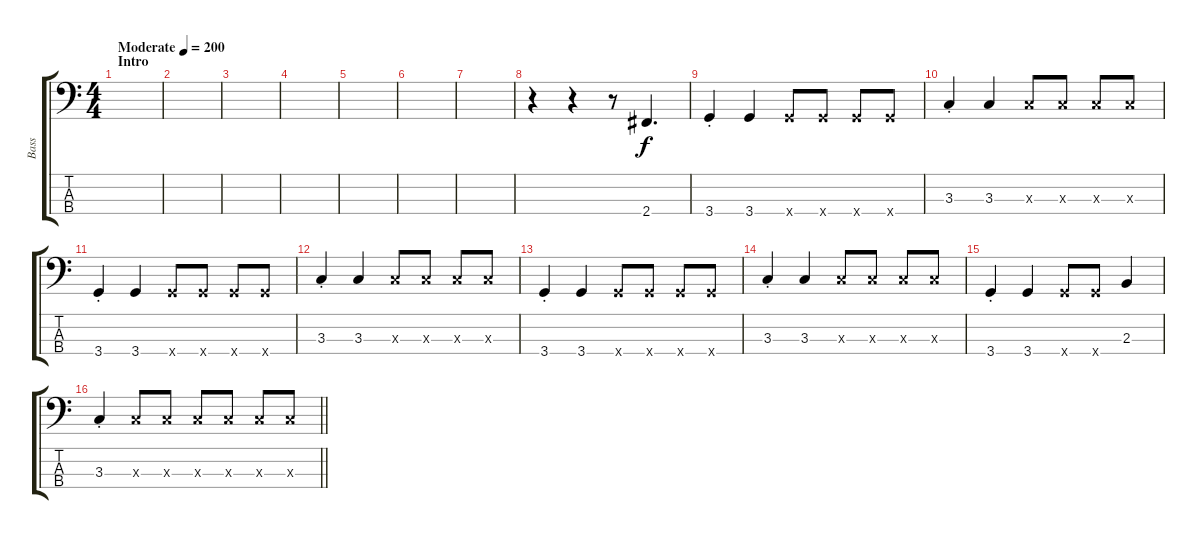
\track ("Bass" "Bass") {instrument electricbasspick}
\staff {score tabs}
\tuning (G2 D2 A1 E1) {hide}
\ts (4 4)
\section ("" "Intro")
\tempo (200 "Moderate")
\clef f4
\ks c
|
|
|
|
|
|
|
r.4 r.4 r.8 2.4.4{d} |
3.4{st}.4 3.4.4 3.4{x}.8 3.4{x}.8 3.4{x}.8 3.4{x}.8 |
3.3{st}.4 3.3.4 3.3{x}.8 3.3{x}.8 3.3{x}.8 3.3{x}.8 |
3.4{st}.4 3.4.4 3.4{x}.8 3.4{x}.8 3.4{x}.8 3.4{x}.8 |
3.3{st}.4 3.3.4 3.3{x}.8 3.3{x}.8 3.3{x}.8 3.3{x}.8 |
3.4{st}.4 3.4.4 3.4{x}.8 3.4{x}.8 3.4{x}.8 3.4{x}.8 |
3.3{st}.4 3.3.4 3.3{x}.8 3.3{x}.8 3.3{x}.8 3.3{x}.8 |
3.4{st}.4 3.4.4 3.4{x}.8 3.4{x}.8 2.3.4 |
\barLineRight lightlight
3.3{st}.4 3.3{x}.8 3.3{x}.8 3.3{x}.8 3.3{x}.8 3.3{x}.8 3.3{x}.8
